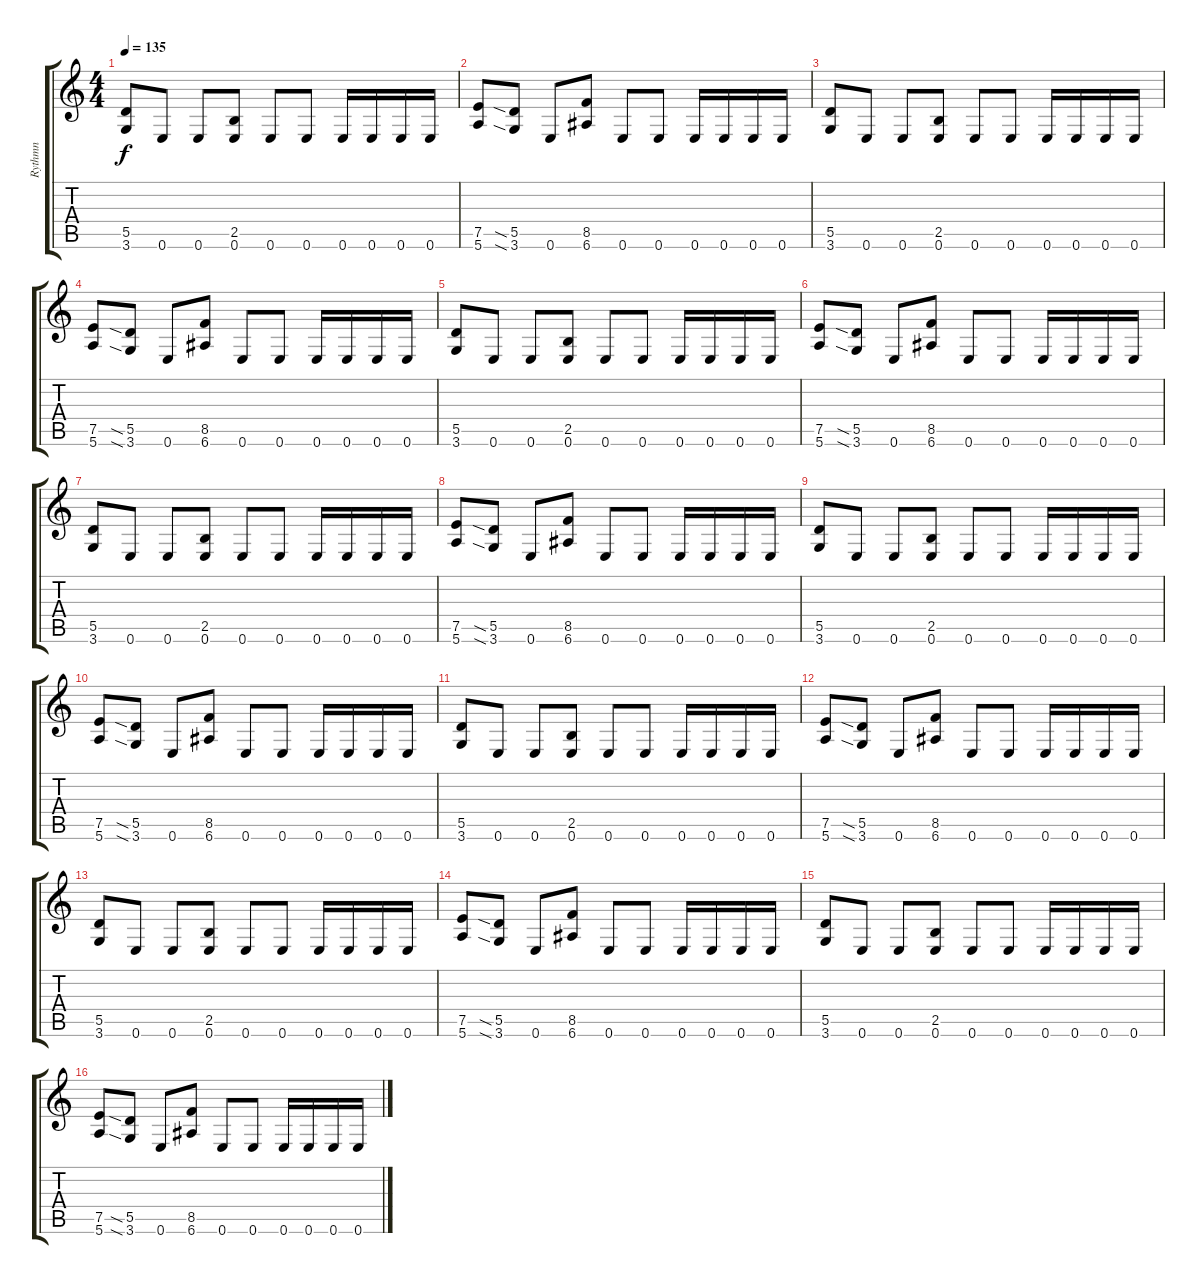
\track ("Rythmn" "Rythmn") {instrument overdrivenguitar}
\staff {score tabs}
\tuning (E4 B3 G3 D3 A2 E2) {hide}
\ts (4 4)
\tempo 135
\clef g2
\ks c
(5.5 3.6).8{dy f} 0.6.8 0.6.8 (2.5 0.6).8 0.6.8 0.6.8 0.6.16 0.6.16 0.6.16 0.6.16 |
(7.5 5.6).8 (5.5{sia} 3.6{sia}).8 0.6.8 (8.5 6.6).8 0.6.8 0.6.8 0.6.16 0.6.16 0.6.16 0.6.16 |
(5.5 3.6).8 0.6.8 0.6.8 (2.5 0.6).8 0.6.8 0.6.8 0.6.16 0.6.16 0.6.16 0.6.16 |
(7.5 5.6).8 (5.5{sia} 3.6{sia}).8 0.6.8 (8.5 6.6).8 0.6.8 0.6.8 0.6.16 0.6.16 0.6.16 0.6.16 |
(5.5 3.6).8 0.6.8 0.6.8 (2.5 0.6).8 0.6.8 0.6.8 0.6.16 0.6.16 0.6.16 0.6.16 |
(7.5 5.6).8 (5.5{sia} 3.6{sia}).8 0.6.8 (8.5 6.6).8 0.6.8 0.6.8 0.6.16 0.6.16 0.6.16 0.6.16 |
(5.5 3.6).8 0.6.8 0.6.8 (2.5 0.6).8 0.6.8 0.6.8 0.6.16 0.6.16 0.6.16 0.6.16 |
(7.5 5.6).8 (5.5{sia} 3.6{sia}).8 0.6.8 (8.5 6.6).8 0.6.8 0.6.8 0.6.16 0.6.16 0.6.16 0.6.16 |
(5.5 3.6).8 0.6.8 0.6.8 (2.5 0.6).8 0.6.8 0.6.8 0.6.16 0.6.16 0.6.16 0.6.16 |
(7.5 5.6).8 (5.5{sia} 3.6{sia}).8 0.6.8 (8.5 6.6).8 0.6.8 0.6.8 0.6.16 0.6.16 0.6.16 0.6.16 |
(5.5 3.6).8 0.6.8 0.6.8 (2.5 0.6).8 0.6.8 0.6.8 0.6.16 0.6.16 0.6.16 0.6.16 |
(7.5 5.6).8 (5.5{sia} 3.6{sia}).8 0.6.8 (8.5 6.6).8 0.6.8 0.6.8 0.6.16 0.6.16 0.6.16 0.6.16 |
(5.5 3.6).8 0.6.8 0.6.8 (2.5 0.6).8 0.6.8 0.6.8 0.6.16 0.6.16 0.6.16 0.6.16 |
(7.5 5.6).8 (5.5{sia} 3.6{sia}).8 0.6.8 (8.5 6.6).8 0.6.8 0.6.8 0.6.16 0.6.16 0.6.16 0.6.16 |
(5.5 3.6).8 0.6.8 0.6.8 (2.5 0.6).8 0.6.8 0.6.8 0.6.16 0.6.16 0.6.16 0.6.16 |
(7.5 5.6).8 (5.5{sia} 3.6{sia}).8 0.6.8 (8.5 6.6).8 0.6.8 0.6.8 0.6.16 0.6.16 0.6.16 0.6.16
